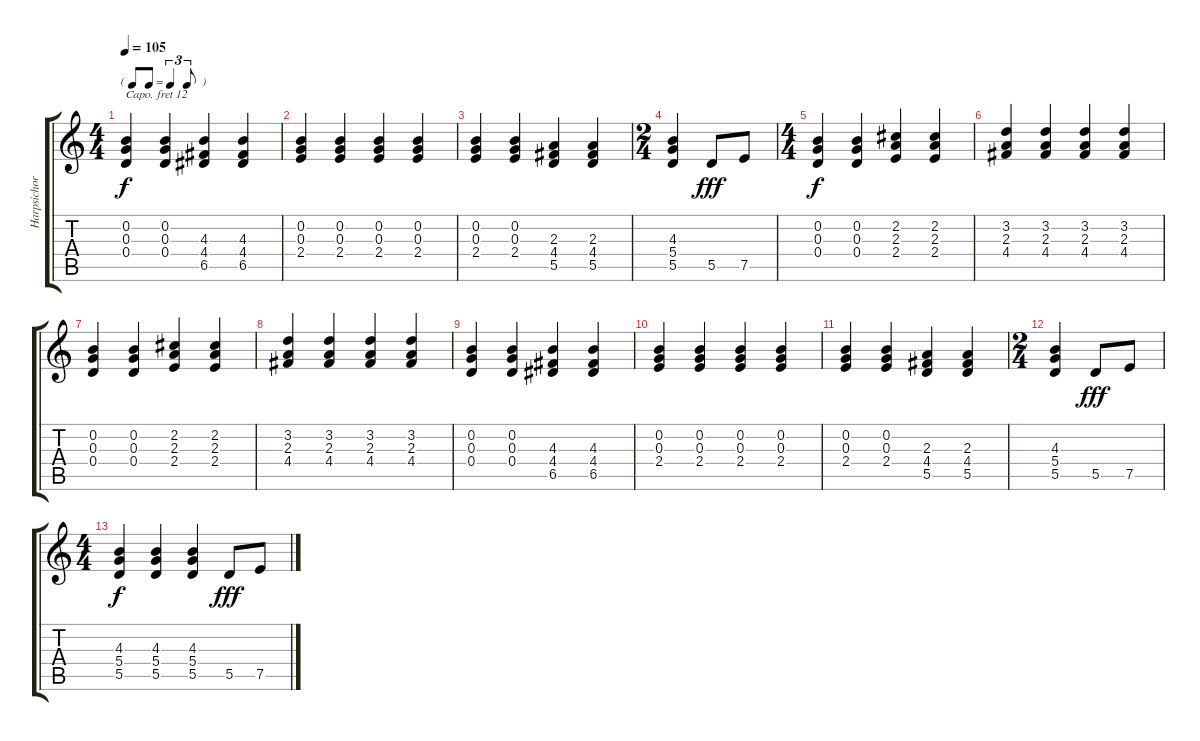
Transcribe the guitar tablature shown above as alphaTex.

\track ("Harpsichord" "Harpsichor") {instrument harpsichord}
\staff {score tabs}
\capo 12
\tuning (E4 B3 G3 D3 A2 E2) {hide}
\ts (4 4)
\tf triplet8th
\tempo 105
\clef g2
\ks c
(0.2 0.3 0.4).4{dy f} (0.2 0.3 0.4).4 (4.3 4.4 6.5).4 (4.3 4.4 6.5).4 |
(0.2 0.3 2.4).4 (0.2 0.3 2.4).4 (0.2 0.3 2.4).4 (0.2 0.3 2.4).4 |
(0.2 0.3 2.4).4 (0.2 0.3 2.4).4 (2.3 4.4 5.5).4 (2.3 4.4 5.5).4 |
\ts (2 4)
(4.3 5.4 5.5).4 5.5.8{dy fff} 7.5.8 |
\ts (4 4)
(0.2 0.3 0.4).4{dy f} (0.2 0.3 0.4).4 (2.2 2.3 2.4).4 (2.2 2.3 2.4).4 |
(3.2 2.3 4.4).4 (3.2 2.3 4.4).4 (3.2 2.3 4.4).4 (3.2 2.3 4.4).4 |
(0.2 0.3 0.4).4 (0.2 0.3 0.4).4 (2.2 2.3 2.4).4 (2.2 2.3 2.4).4 |
(3.2 2.3 4.4).4 (3.2 2.3 4.4).4 (3.2 2.3 4.4).4 (3.2 2.3 4.4).4 |
(0.2 0.3 0.4).4 (0.2 0.3 0.4).4 (4.3 4.4 6.5).4 (4.3 4.4 6.5).4 |
(0.2 0.3 2.4).4 (0.2 0.3 2.4).4 (0.2 0.3 2.4).4 (0.2 0.3 2.4).4 |
(0.2 0.3 2.4).4 (0.2 0.3 2.4).4 (2.3 4.4 5.5).4 (2.3 4.4 5.5).4 |
\ts (2 4)
(4.3 5.4 5.5).4 5.5.8{dy fff} 7.5.8 |
\ts (4 4)
(4.3 5.4 5.5).4{dy f} (4.3 5.4 5.5).4 (4.3 5.4 5.5).4 5.5.8{dy fff} 7.5.8
